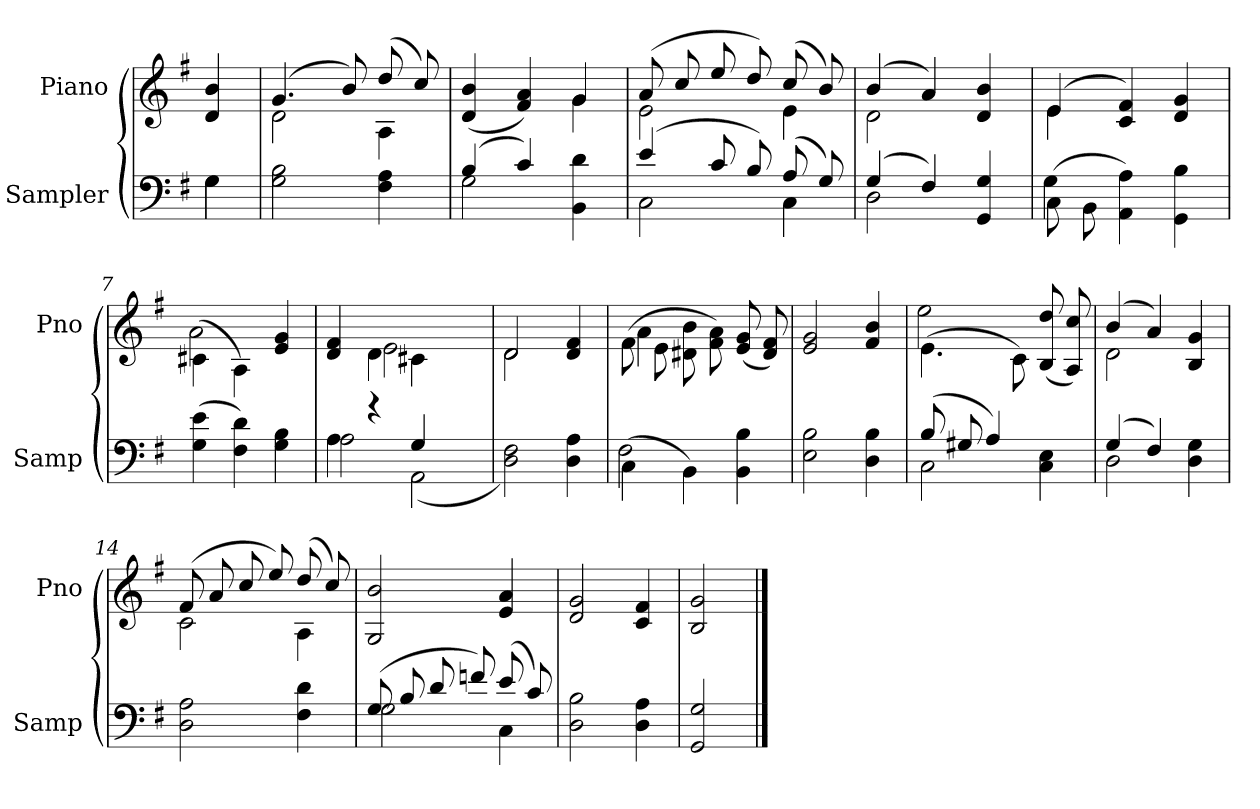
**kern	**kern
*part2	*part1
*staff2	*staff1
*I"Sampler	*I"Piano
*I'Samp	*I'Pno
*clefF4	*clefG2
*k[f#]	*k[f#]
*G:	*G:
=1	=1
*^	*
4G\	4G	4d 4b
*v	*v	*
=2	=2
*	*^
2G 2B	(4.g/	2d
.	8b/)	.
4F# 4A	(8dd/	4A
.	8cc/)	.
=3	=3	=3
*^	*	*
(4B/	2G	(4d 4b	2ryy
4c/)	.	4f# 4a)	.
4BB 4d	4ryy	4g/	4g
=4	=4	=4	=4
(4e/	2C	(8a/	2e
.	.	8cc/	.
8c/	.	8ee/	.
8B/)	.	8dd/)	.
(8A/	4C	(8cc/	4e
8G/)	.	8b/)	.
=5	=5	=5	=5
(4G/	2D	(4b/	2d
4F#/)	.	4a/)	.
4GG 4G	4ryy	4d 4b	4ryy
=6	=6	=6	=6
(8C\	4G	(4e/	4e
8BB\	.	.	.
4AA 4A)	2ryy	4c 4f#)	2ryy
4GG 4B	.	4d 4g	.
*v	*v	*	*
=7	=7	=7
(4G 4e	(4c#X\	2a
4F# 4d)	4A\)	.
4G 4B	4e 4g	4ryy
=8	=8	=8
*^	*	*
4A\	2A	4d 4f#	4ryy
4r	.	4d\	2e
4G/	(2AA	4c#X\	.
4ryy	.	4ryy	4ryy
*v	*v	*	*
=9	=9	=9
2D 2F#)	2d/	2d
4D 4A	4d 4f#	4ryy
=10	=10	=10
*^	*	*
(4C\	2F#	(8f#\	4a
.	.	8e\	.
4BB\)	.	8d#X\ 8b\	2ryy
.	.	8f#\ 8a\)	.
4BB 4B	4ryy	(8e/ 8g/	.
.	.	8d#/ 8f#/)	.
*v	*v	*	*
*	*v	*v
=11	=11
2E 2B	2e 2g
4D 4B	4f# 4b
=12	=12
*^	*^
(8B/	2C	(4.e\	2ee
8G#X/	.	.	.
4A/)	.	.	.
.	.	8c\)	.
4C 4E	4ryy	(8B/ 8dd/	4ryy
.	.	8A/ 8cc/)	.
=13	=13	=13	=13
(4G/	2D	(4b/	2d
4F#/)	.	4a/)	.
4D 4G	4ryy	4B 4g	4ryy
*v	*v	*	*
=14	=14	=14
2D 2A	(8f#/	2c
.	8a/	.
.	8cc/	.
.	8ee/)	.
4F# 4d	(8dd/	4A
.	8cc/)	.
*	*v	*v
=15	=15
*^	*
(8G/	2G	2G 2b
8B/	.	.
8d/	.	.
8fn/)	.	.
(8e/	4C	4e 4a
8c/)	.	.
*v	*v	*
=16	=16
2D 2B	2d 2g
4D 4A	4c 4f#
=17	=17
2GG 2G	2B 2g
==	==
*-	*-
